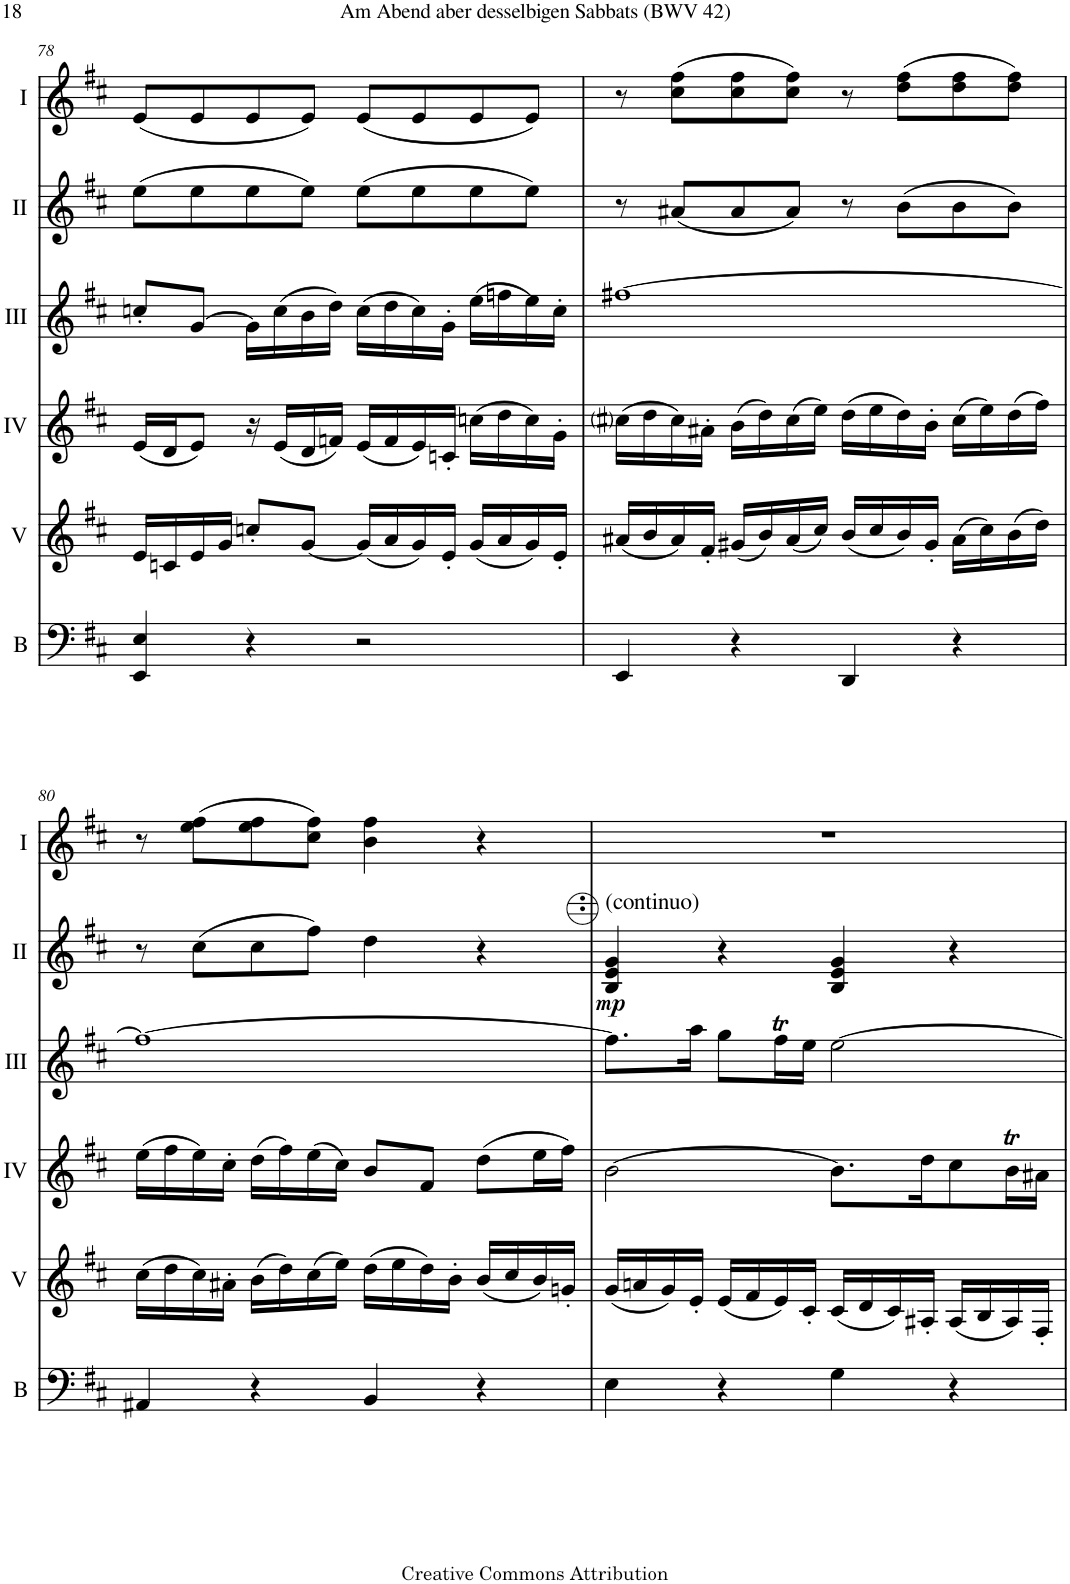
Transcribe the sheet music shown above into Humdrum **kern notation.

**kern	**kern	**kern	**kern	**kern	**dynam	**kern
*part6	*part5	*part4	*part3	*part2	*part2	*part1
*staff6	*staff5	*staff4	*staff3	*staff2	*staff2	*staff1
*I"Bass	*I"Acc. 5	*I"Acc. 4	*I"Acc. 3	*I"Acc. 2	*	*I"Acc. 1
*I'B	*	*	*	*	*	*
!!LO:PB:g=z
*clefF4	*clefG2	*clefG2	*clefG2	*clefG2	*	*clefG2
*Trd7c12	*Trd7c12	*	*	*Trd7c12	*	*
*k[f#c#]	*k[f#c#]	*k[f#c#]	*k[f#c#]	*k[f#c#]	*	*k[f#c#]
*M2/2	*M2/2	*M2/2	*M2/2	*M2/2	*	*M2/2
*met(c|)	*met(c|)	*met(c|)	*met(c|)	*met(c|)	*	*met(c|)
=78	=78	=78	=78	=78	=78	=78
4EE/ 4E/	16e/LL	(16e/LL	8ccn'/L	(8ee\L	.	(8e/L
.	16cn/	16d/J	.	.	.	.
.	16e/	8e/J)	[8g/J	8ee\	.	8e/
.	16g/JJ	.	.	.	.	.
4r	8ccn'/L	16r	16g\LL]	8ee\	.	8e/
.	.	(16e/LL	(16cc\	.	.	.
.	[8g/J	16d/	16b\	8ee\J)	.	8e/J)
.	.	16fn/JJ)	16dd\JJ)	.	.	.
2r	(16g/LL]	(16e/LL	(16cc\LL	(8ee\L	.	(8e/L
.	16a/	16f/	16dd\	.	.	.
.	16g/)	16e/)	16cc\)	8ee\	.	8e/
.	16e'/JJ	16cn'/JJ	16g'\JJ	.	.	.
.	(16g/LL	(16ccn\LL	(16ee\LL	8ee\	.	8e/
.	16a/	16dd\	16ffn\	.	.	.
.	16g/)	16cc\)	16ee\)	8ee\J)	.	8e/J)
.	16e'/JJ	16g'\JJ	16cc'\JJ	.	.	.
=79	=79	=79	=79	=79	=79	=79
4EE/	(16a#X/LL	(16cc#i\LL	[1ff#X	8r	.	8r
.	16b/	16dd\	.	.	.	.
.	16a#/)	16cc#\)	.	(8a#X/L	.	(8cc#\ 8ff#\L
.	16f#'/JJ	16a#X'\JJ	.	.	.	.
4r	(16g#X/LL	(16b\LL	.	8a#/	.	8cc#\ 8ff#\
.	16b/)	16dd\)	.	.	.	.
.	(16a#/	(16cc#\	.	8a#/J)	.	8cc#\ 8ff#\J)
.	16cc#/JJ)	16ee\JJ)	.	.	.	.
4DD/	(16b/LL	(16dd\LL	.	8r	.	8r
.	16cc#/	16ee\	.	.	.	.
.	16b/)	16dd\)	.	(8b\L	.	(8dd\ 8ff#\L
.	16g#'/JJ	16b'\JJ	.	.	.	.
4r	(16a#\LL	(16cc#\LL	.	8b\	.	8dd\ 8ff#\
.	16cc#\)	16ee\)	.	.	.	.
.	(16b\	(16dd\	.	8b\J)	.	8dd\ 8ff#\J)
.	16dd\JJ)	16ff#\JJ)	.	.	.	.
!!LO:LB:g=z
=80	=80	=80	=80	=80	=80	=80
4AA#X/	(16cc#\LL	(16ee\LL	1ff#_	8r	.	8r
.	16dd\	16ff#\	.	.	.	.
.	16cc#\)	16ee\)	.	(8cc#\L	.	(8ee\ 8ff#\L
.	16a#X'\JJ	16cc#'\JJ	.	.	.	.
4r	(16b\LL	(16dd\LL	.	8cc#\	.	8ee\ 8ff#\
.	16dd\)	16ff#\)	.	.	.	.
.	(16cc#\	(16ee\	.	8ff#\J)	.	8cc#\ 8ff#\J)
.	16ee\JJ)	16cc#\JJ)	.	.	.	.
4BB/	(16dd\LL	8b/L	.	4dd\	.	4b\ 4ff#\
.	16ee\	.	.	.	.	.
.	16dd\)	8f#/J	.	.	.	.
.	16b'\JJ	.	.	.	.	.
4r	(16b/LL	(8dd\L	.	4r	.	4r
.	16cc#/	.	.	.	.	.
.	16b/)	16ee\L	.	.	.	.
.	16gn'/JJ	16ff#\JJ)	.	.	.	.
=81	=81	=81	=81	=81	=81	=81
!	!	!	!	!LO:TX:a:t=(continuo)	!	!
!	!	!	!	!	!LO:DY:b	!
4E\	(16g/LL	[2b\	8.ff#\L]	4b/ 4ee/ 4gg/	mp	1r
.	16an/	.	.	.	.	.
.	16g/)	.	.	.	.	.
.	16e'/JJ	.	16aa\Jk	.	.	.
4r	(16e/LL	.	8gg\L	4r	.	.
.	16f#/	.	.	.	.	.
.	16e/)	.	16ff#t\L	.	.	.
.	16c#'/JJ	.	16ee\JJ	.	.	.
4G\	(16c#/LL	8.b\L]	[2ee\	4b/ 4ee/ 4gg/	.	.
.	16d/	.	.	.	.	.
.	16c#/)	.	.	.	.	.
.	16A#X'/JJ	16dd\K	.	.	.	.
4r	(16A#/LL	8cc#\	.	4r	.	.
.	16B/	.	.	.	.	.
.	16A#/)	16bT\L	.	.	.	.
.	16F#'/JJ	16a#X\JJ	.	.	.	.
=	=	=	=	=	=	=
*-	*-	*-	*-	*-	*-	*-
